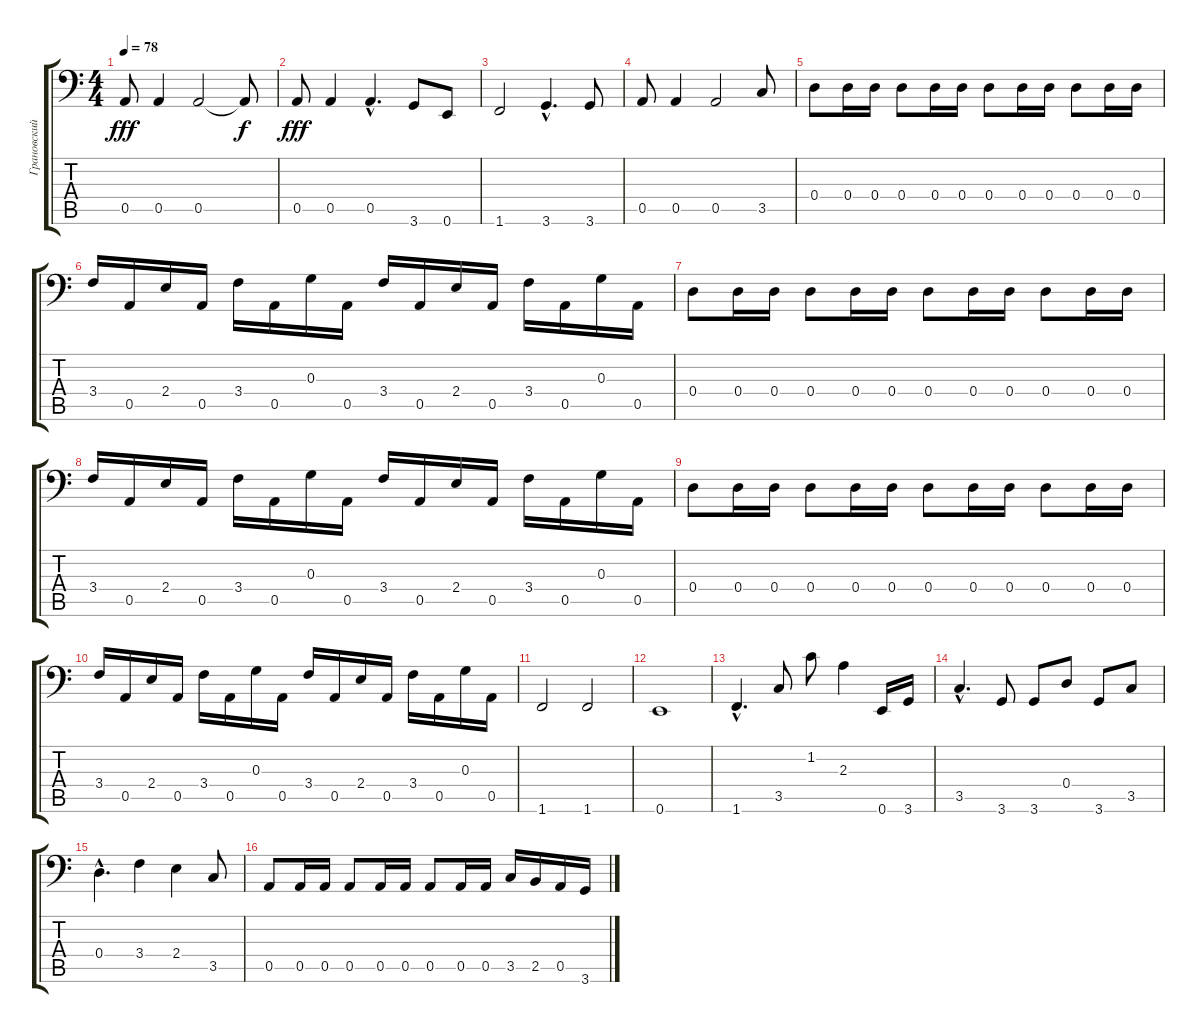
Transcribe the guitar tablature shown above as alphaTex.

\track ("Грановский" "Грановский") {instrument electricbassfinger}
\staff {score tabs}
\tuning (E3 B2 G2 D2 A1 E1) {hide}
\ts (4 4)
\tempo 78
\clef f4
\ks c
0.5.8{dy fff} 0.5.4 0.5.2 0.5{t}.8{dy f} |
0.5.8{dy fff} 0.5.4 0.5{hac}.4{d} 3.6.8 0.6.8 |
1.6.2 3.6{hac}.4{d} 3.6.8 |
0.5.8 0.5.4 0.5.2 3.5.8 |
0.4.8 0.4.16 0.4.16 0.4.8 0.4.16 0.4.16 0.4.8 0.4.16 0.4.16 0.4.8 0.4.16 0.4.16 |
3.4.16 0.5.16 2.4.16 0.5.16 3.4.16 0.5.16 0.3.16 0.5.16 3.4.16 0.5.16 2.4.16 0.5.16 3.4.16 0.5.16 0.3.16 0.5.16 |
0.4.8 0.4.16 0.4.16 0.4.8 0.4.16 0.4.16 0.4.8 0.4.16 0.4.16 0.4.8 0.4.16 0.4.16 |
3.4.16 0.5.16 2.4.16 0.5.16 3.4.16 0.5.16 0.3.16 0.5.16 3.4.16 0.5.16 2.4.16 0.5.16 3.4.16 0.5.16 0.3.16 0.5.16 |
0.4.8 0.4.16 0.4.16 0.4.8 0.4.16 0.4.16 0.4.8 0.4.16 0.4.16 0.4.8 0.4.16 0.4.16 |
3.4.16 0.5.16 2.4.16 0.5.16 3.4.16 0.5.16 0.3.16 0.5.16 3.4.16 0.5.16 2.4.16 0.5.16 3.4.16 0.5.16 0.3.16 0.5.16 |
1.6.2 1.6.2 |
0.6.1 |
1.6{hac}.4{d} 3.5.8 1.2.8 2.3.4 0.6.16 3.6.16 |
3.5{hac}.4{d} 3.6.8 3.6.8 0.4.8 3.6.8 3.5.8 |
0.4{hac}.4{d} 3.4.4 2.4.4 3.5.8 |
0.5.8 0.5.16 0.5.16 0.5.8 0.5.16 0.5.16 0.5.8 0.5.16 0.5.16 3.5.16 2.5.16 0.5.16 3.6.16
